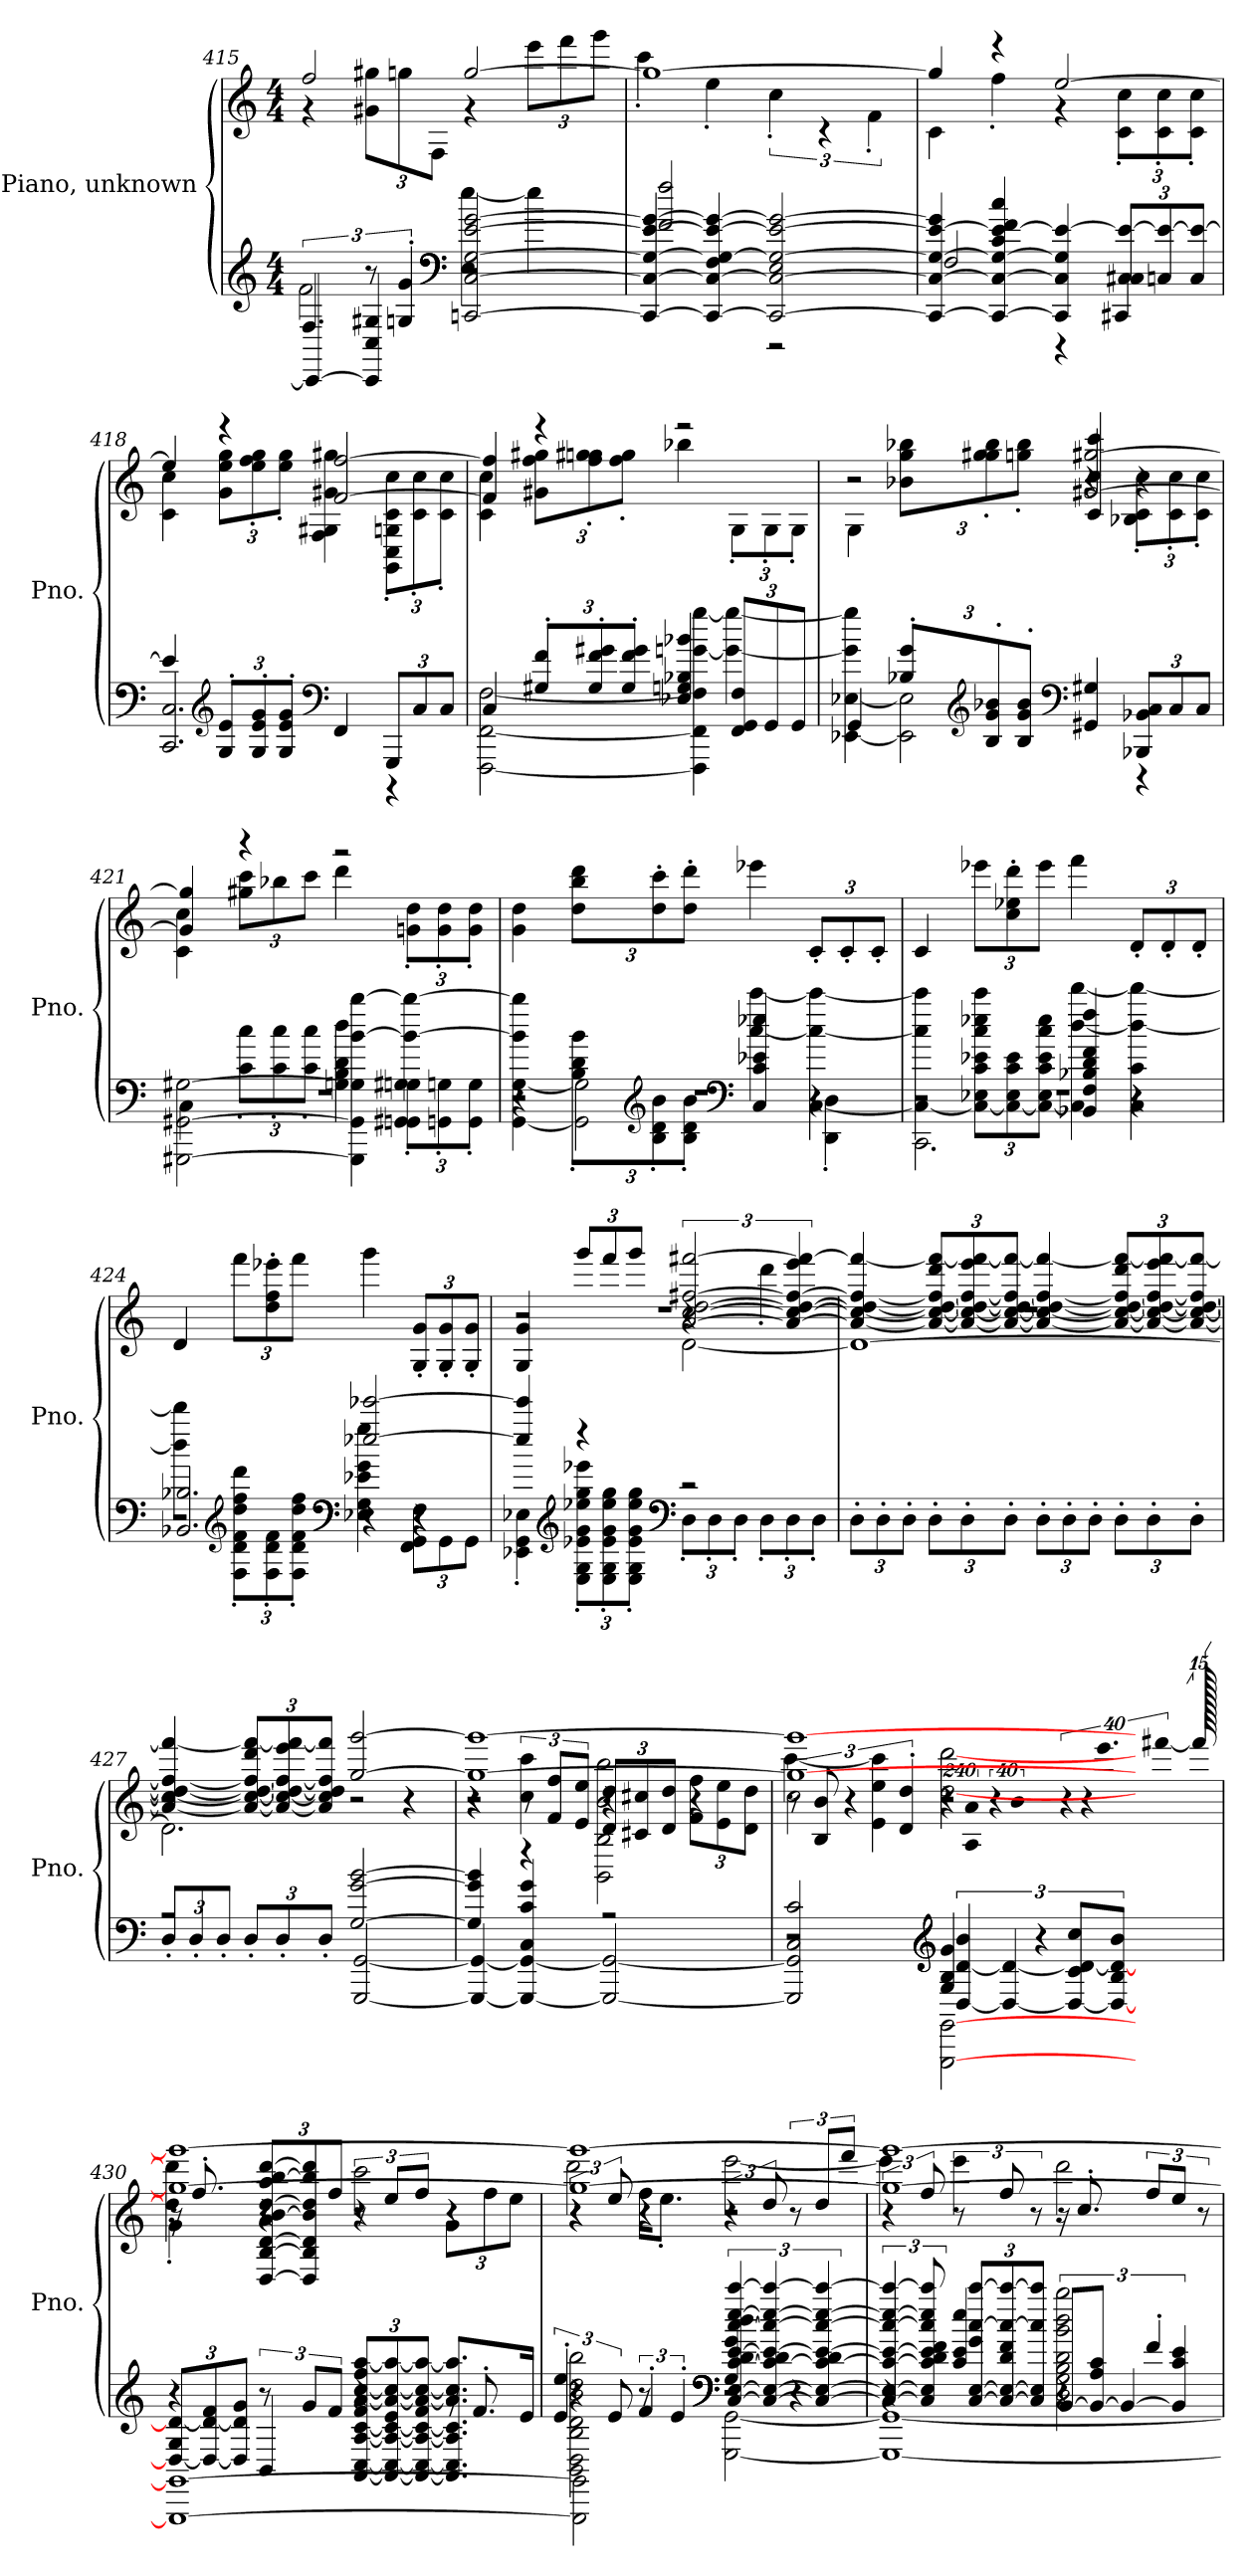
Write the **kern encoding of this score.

**kern	**kern
*part1	*part1
*staff2	*staff1
*I"Piano, unknown	*
*I'Pno.	*
*clefG2	*clefG2
*k[]	*k[]
*M4/4	*M4/4
=415	=415
*^	*^
*	*^	*	*
6.F/	2f\	4CC#/_	2ff/	4r
*	*	*	*	*Xbrackettup
12r	.	4CC#/] 4C/ 4G#X/	.	12g#X\ 12gg#X\L
6Gn/' 6g/'	.	.	.	12ggn\
.	.	.	.	12F\J
*clefF4	*	*	*	*
[2CCn/ [2C/ [2G/ [2e/ [2g/	4E\ [4ee\	2r	[2gg/	4r
.	4ee\]	.	.	12eee\L
.	.	.	.	12fff\
.	.	.	.	12ggg\J
*	*v	*v	*	*
!!LO:LB:g=z	!!
=416	=416	=416	=416
4CC/_ 4C/_ 4G/_ 4e/_ 4g/_	2f/ 2ff/	1gg_	4ccc'\
4CC/_ 4C/_ 4F/ 4G/_ 4e/_ 4g/_	.	.	4ee'\
*	*	*	*brackettup
2CC/_ 2C/_ 2E/ 2G/_ 2e/_ 2g/_	2r	.	6cc'\
.	.	.	6r
.	.	.	6f'\
=417	=417	=417	=417
4CC/_ 4C/_ 4G/_ 4e/_ 4g/]	2F/	4gg/]	4c\
4CC/_ 4C/_ 4G/_ 4c/ 4e/_ 4f/ 4cc/	.	4r	4ff'\
4CC/] 4C/] 4G/] 4e/_	4r	[2ee/	4r
*Xbrackettup	*	*	*Xbrackettup
12C/ 12C#X/ 12e/_L	4CC#X/	.	12c\' 12cc\'L
12Cn/ 12e/_	.	.	12c\' 12cc\'
12C/ 12e/_J	.	.	12c\' 12cc\'J
=418	=418	=418	=418
4e/]	2.CC/ 2.C/	4ee/]	4c\ 4cc\
*clefG2	*	*	*
12G/' 12e/'L	.	4r	12g\ 12ee\ 12gg\L
12G/' 12e/' 12g/'	.	.	12ee\' 12ff\' 12gg\'
12G/' 12e/' 12g/'J	.	.	12ee\' 12gg\'J
*clefF4	*	*	*
4FF/	.	[2f/ [2ff/	4F\ 4G#X\ 4g#X\ 4gg#X\
12GGG/L	4r	.	12GG\' 12C\' 12Gn\' 12c\' 12cc\'L
12C/	.	.	12c\' 12cc\'
12C/J	.	.	12c\' 12cc\'J
!!LO:PB:g=z	!!
=419	=419	=419	=419
4C/	[2FFF\ [2FF\ [2F\	4f/] 4ff/]	4c\ 4cc\
12G#X/' 12f/'L	.	4r	12g#X\ 12ff\ 12gg#X\L
12G#/' 12f/' 12g#X/'	.	.	12ff\' 12ggn\' 12gg#X\'
12G#/' 12f/' 12g#/'J	.	.	12ff\' 12gg#\'J
4E-X/ 4Gn/ 4B-X/ 4b-X/	4FFF\] 4FF\] 4F\] [4gn\ [4gg\	2r	4bb-X\
12FF/ 12GG/ 12F/L	4g\_ 4gg\_	.	12G'\L
12GG/	.	.	12G'\
12GG/J	.	.	12G'\J
=420	=420	=420	=420
*	*	*	*^
4GG/	[4EE-X\ [4E-X\ 4g\] 4gg\]	2r	4G\	2r
12B-X/' 12g/'L	2EE-\] 2E-\]	.	12b-X\ 12gg\ 12bb-X\L	.
*clefG2	*	*	*	*
12B-/' 12g/' 12b-X/'	.	.	12gg\' 12gg#X\' 12bb-\'	.
12B-/' 12g/' 12b-/'J	.	.	12ggn\' 12bb-\'J	.
*clefF4	*	*	*	*
4GG#X/ 4G#X/	.	[2g#X/ [2gg#X/	4r	4c/ 4cc/ 4ccc/
12BBB-X/ 12BB-X/ 12C/L	4r	.	12B-X\' 12c\' 12cc\'L	4r
12C/	.	.	12c\' 12cc\'	.
12C/J	.	.	12c\' 12cc\'J	.
*	*	*	*v	*v
!!LO:LB:g=z
=421	=421	=421	=421
*	*^	*	*
1r	4C\	[2GGG#X\ [2GG#X\ [2G#X\	4g#/] 4gg#/]	4c\ 4cc\
.	12c\' 12cc\'L	.	4r	12gg#X\ 12ccc\L
.	12c\' 12cc\'	.	.	12bb-X\
.	12c\' 12cc\'J	.	.	12ccc\J
.	4Gn\ 4B\ 4d\ 4dd\	4GGG#\] 4GG#\] 4G#\] [4b\ [4bb\	2r	4ddd\
.	12GGn\' 12GG#X\' 12Gn\' 12G#X\'L	4b\_ 4bb\_	.	12gn\' 12dd\'L
.	12GGn\' 12Gn\'	.	.	12g\' 12dd\'
.	12GG\' 12G\'J	.	.	12g\' 12dd\'J
*	*	*	*v	*v
=422	=422	=422	=422
*	*	*^	*
1r	4r	2r	[4GG\ [4G\ 4b\] 4bb\]	4g\ 4dd\
.	12B\' 12d\' 12b\'L	.	2GG\] 2G\]	12dd\ 12bb\ 12ddd\L
*clefG2	*	*	*	*
.	12B\' 12d\' 12b\'	.	.	12dd\' 12ccc\'
.	12B\' 12d\' 12b\'J	.	.	12dd\' 12ddd\'J
*clefF4	*	*	*	*
.	[4cc\ [4ccc\	4C/ 4c/ 4e-X/ 4ee-X/	.	4eee-X\
.	[4C\ 4cc\_ 4ccc\_	4r	4DD\' 4D\'	12c'/L
.	.	.	.	12c'/
.	.	.	.	12c'/J
=423	=423	=423	=423	=423
1r	4C\_ 4cc\] 4ccc\]	2r	2.CC\	4c/
.	12C\_ 12E-X\ 12c\ 12e-X\ 12cc\ 12ee-X\ 12ccc\L	.	.	12eee-X\L
.	12C\_ 12E-\ 12c\ 12e-\	.	.	12cc\' 12ee-X\' 12ddd\'
.	12C\_ 12E-\ 12c\ 12e-\ 12cc\ 12ee-\J	.	.	12eee-\J
.	4C\] [4dd\ [4ddd\	4BB-X/ 4F/ 4B-X/ 4d/ 4f/ 4ff/	.	4fff\
.	4C\ 4c\ 4dd\_ 4ddd\_	4r	4r	12d'/L
.	.	.	.	12d'/
.	.	.	.	12d'/J
!!LO:LB:g=z
=424	=424	=424	=424	=424
2r	4dd\] 4ddd\]	2.BB-X/ 2.B-X/	2r	4d/
*clefG2	*	*	*	*
.	12F\' 12d\' 12f\' 12dd\' 12ff\' 12ddd\'L	.	.	12fff\L
.	12F\' 12d\' 12f\'	.	.	12dd\' 12ff\' 12eee-X\'
.	12F\' 12d\' 12f\' 12dd\' 12ff\'J	.	.	12fff\J
*clefF4	*	*	*	*
[2ee-X/ [2eee-X/	4r	.	4E-X\ 4G\ 4e-X\ 4g\ 4gg\	4ggg\
.	12FF\ 12GG\ 12F\L	4r	4r	12G/' 12g/'L
.	12GG\	.	.	12G/' 12g/'
.	12GG\J	.	.	12G/' 12g/'J
*	*v	*v	*v	*
=425	=425	=425
*	*	*^
*	*	*	*^
*	*	*	*	*^
4ee-/] 4eee-/]	4EE-X\' 4GG\' 4E-X\'	1r	2r	4G/ 4g/	2r
*clefG2	*	*	*	*	*
4r	12E-\' 12G\' 12e-X\' 12g\' 12ee-X\' 12gg\' 12eee-X\'L	.	.	12ggg/L	.
.	12E-\' 12G\' 12e-\' 12g\' 12ee-\' 12gg\'	.	.	12fff/	.
.	12E-\' 12G\' 12e-\' 12g\' 12ee-\' 12gg\'J	.	.	12ggg/J	.
*clefF4	*	*	*	*	*
*	*	*	*	*brackettup	*
2r	12D'\L	.	4r	[3a/ [3cc/ [3dd/ [3ff#X/ [3fff#X/	[2d\
.	12D'\	.	.	.	.
.	12D'\J	.	.	.	.
.	12D'\L	.	4ddd'\	.	.
.	12D'\	.	.	6a/_ 6cc/_ 6dd/_ 6ff#/_ 6eee/ 6fff#/_	.
.	12D'\J	.	.	.	.
*v	*v	*	*	*	*
*	*	*	*v	*v
!!LO:LB:g=z
=426	=426	=426	=426
12D'\L	1r	4a/_ 4cc/_ 4dd/_ 4ff#/_ 4fff#/_	1d_
12D'\	.	.	.
12D'\J	.	.	.
*	*	*Xbrackettup	*
12D'\L	.	12a/_ 12cc/_ 12dd/_ 12ff#/_ 12ddd/ 12fff#/_L	.
12D'\	.	12a/_ 12cc/_ 12dd/_ 12ff#/_ 12eee/ 12fff#/_	.
12D'\J	.	12a/_ 12cc/_ 12dd/_ 12ff#/_ 12fff#/_J	.
12D'\L	.	4a/_ 4cc/_ 4dd/_ 4ff#/_ 4fff#/_	.
12D'\	.	.	.
12D'\J	.	.	.
12D'\L	.	12a/_ 12cc/_ 12dd/_ 12ff#/_ 12ddd/ 12fff#/_L	.
12D'\	.	12a/_ 12cc/_ 12dd/_ 12ff#/_ 12eee/ 12fff#/_	.
12D'\J	.	12a/_ 12cc/_ 12dd/_ 12ff#/_ 12fff#/_J	.
=427	=427	=427	=427
*^	*	*	*
2r	12D'/L	2r	4a/_ 4cc/_ 4dd/_ 4ff#/_ 4fff#/_	2.d\]
.	12D'/	.	.	.
.	12D'/J	.	.	.
.	12D'/L	.	12a/_ 12cc/_ 12dd/_ 12ff#/_ 12ddd/ 12fff#/_L	.
.	12D'/	.	12a/_ 12cc/_ 12dd/_ 12ff#/_ 12eee/ 12fff#/_	.
.	12D'/J	.	12a/] 12cc/] 12dd/] 12ff#/] 12fff#/]J	.
[2G/ [2g/ [2b/	[2GGG/ [2GG/	[2gg/ [2ggg/	2r	.
.	.	.	.	4r
=428	=428	=428	=428	=428
*	*	*	*	*^
4G/] 4g/] 4b/]	4GGG/_ 4GG/_	1gg_ 1ggg_	4r	4r	2r
*	*	*	*	*brackettup	*
4r	4GGG/_ 4GG/_ 4C/ 4c/ 4g/	.	4cc\ 4ccc\	12r	.
.	.	.	.	12f/ 12ff/L	.
.	.	.	.	12e/ 12ee/J	.
*	*	*	*	*Xbrackettup	*
2r	2GGG/_ 2GG/_	.	4r	12d/ 12dd/L	2BB\ 2B\ 2b\ 2bb\
.	.	.	.	12c#X/ 12cc#X/	.
.	.	.	.	12d/ 12dd/J	.
.	.	.	12f\ 12ff\L	4r	.
.	.	.	12e\ 12ee\	.	.
.	.	.	12d\ 12dd\J	.	.
!!LO:LB:g=z	!!	!!	!!
=429	=429	=429	=429	=429	=429
*	*^	*	*	*	*
*	*	*	*	*	*brackettup	*
2r	2GGG/] 2GG/] 2C/ 2c/	2r	1gg_ 1ggg_	[4ccc\	12r	2cc\
.	.	.	.	.	12B/ 12b/	.
.	.	.	.	.	6r	.
.	.	.	.	4e\ 4ee\ 4ccc\]	.	.
.	.	.	.	.	6d/' 6dd/'	.
*clefG2	*	*	*	*	*	*
*	*brackettup	*	*	*	*	*
!	!	!	!	!	!LO:N:vis=16	!
4G/ 4B/ 4g/	[6D/ [6d/ 6b/	[2GGG\ [2GG\	.	2r	1920%137r	[2dd\ [2ddd\
!	!	!	!	!	!LO:N:vis=16	!
.	.	.	.	.	1920%137A/ 1920%137a/	.
!	!	!	!	!	!LO:N:vis=32	!
.	.	.	.	.	640%23r	.
.	6D/_ 6d/_	.	.	.	.	.
!	!	!	!	!	!LO:N:vis=16	!
.	.	.	.	.	1920%137b/	.
!	!	!	!	!	!LO:N:vis=32	!
4r	.	.	.	.	640%23r	.
!	!	!	!	!	!LO:N:vis=32	!
.	.	.	.	.	640%23r	.
!	!	!	!	!	!LO:N:vis=16.	!
.	.	.	.	.	960%103eee/LL	.
.	12D/_ 12c/ 12d/_ 12cc/L	.	.	.	.	.
.	12D/_ 12B/ 12d/_ 12b/J	.	.	.	.	.
.	.	.	.	.	[240%17fff#X/J	.
1920ryy	1920ryy	1920ryy	1920ryy	1920ryy	1920fff#/]	1920ryy
=430	=430	=430	=430	=430	=430	=430
*	*Xbrackettup	*	*	*	*	*
4r	12D/_ 12G/ 12d/_L	1GGG_ 1GG_	1gg_ 1ggg_	4g'\	16r	4dd\] 4ddd\]
.	.	.	.	.	8.ff'/	.
.	12D/_ 12d/_ 12f/	.	.	.	.	.
.	12D/] 12d/] 12g/J	.	.	.	.	.
*	*brackettup	*	*	*	*Xbrackettup	*
4BB/	12r	.	.	4r	[12D/ [12B/ [12d/ 12a/ [12b/ [12dd/ 12aa/ [12bb/ [12ddd/L	4r
.	12g/L	.	.	.	12D/] 12B/] 12d/] 12b/] 12dd/] 12bb/] 12ddd/]	.
.	12f/J	.	.	.	12ff/J	.
*	*Xbrackettup	*	*	*	*brackettup	*
4r	[12AA/ [12C/ [12A/ [12c/ 12f/ [12a/ [12cc/ 12ff/ [12aa/L	.	.	4r	12r	2ccc\
.	12AA/_ 12C/_ 12A/_ 12c/_ 12e/ 12a/_ 12cc/_ 12aa/_	.	.	.	12ee/L	.
.	12AA/_ 12C/_ 12A/_ 12c/_ 12f/ 12a/_ 12cc/_ 12aa/_J	.	.	.	12ff/J	.
*	*	*	*	*Xbrackettup	*	*
16r	8.AA/] 8.C/] 8.A/] 8.c/] 8.a/] 8.cc/] 8.aa/]L	.	.	12g\L	4r	.
8.f'/	.	.	.	.	.	.
.	.	.	.	12ff\	.	.
.	.	.	.	12ee\J	.	.
.	16e/Jk	.	.	.	.	.
!!LO:LB:g=z	!!	!!	!!
=431	=431	=431	=431	=431	=431	=431
*	*	*brackettup	*	*	*brackettup	*
*	*	*^	*	*	*	*
4r	2BB\ 2D\ 2B\ 2d\ 2b\ 2dd\ 2bb\	6e/' 6ee/'	2GGG\] 2GG\]	1gg_ 1ggg_	4r	6r	2ddd\
.	.	12e/	.	.	.	12ee/	.
4f'/	.	12r	.	.	16ff\KL	4r	.
.	.	.	.	.	8.ee'\J	.	.
.	.	6e'/	.	.	.	.	.
*clefF4	*	*	*	*	*	*	*
4G/ 4g/	2r	[6C/ [6E/ [6c/ 6d/ [6e/ [6cc/ 6dd/ [6ee/ [6ccc/	[2GGG\ [2GG\	.	[2eee\	6r	2r
.	.	6C/_ 6E/_ 6c/_ 6d/ 6e/_ 6cc/_ 6ee/_ 6ccc/_	.	.	.	12dd/	.
4r	.	.	.	.	.	12r	.
.	.	6C/_ 6E/_ 6c/_ 6d/ 6e/_ 6cc/_ 6ee/_ 6ccc/_	.	.	.	12dd/L	.
.	.	.	.	.	.	12fff/J	.
*	*	*	*	*	*	*v	*v
=432	=432	=432	=432	=432	=432	=432
4r	2r	6C/_ 6E/_ 6c/_ 6e/_ 6cc/_ 6ee/_ 6ccc/_	1GGG_ 1GG_	1gg_ 1ggg_	4eee\]	6r
.	.	12C/] 12E/] 12c/] 12d/ 12e/] 12f/ 12cc/] 12ee/] 12ccc/]	.	.	.	12ff/
*	*	*Xbrackettup	*	*	*	*
4c/ 4e/ 4ee/	.	[12C/ [12E/ 12g/ [12cc/ [12ccc/L	.	.	4eee\	12r
.	.	12C/_ 12E/_ 12d/ 12f/ 12cc/_ 12ccc/_	.	.	.	12ff/
.	.	12C/] 12E/] 12cc/] 12ccc/]J	.	.	.	12r
*	*	*brackettup	*	*	*	*
4r	2D\ 2G\ 2B\ 2d\ 2b\ 2dd\ 2bb\	[12BB/L	.	.	2ddd\	16r
.	.	.	.	.	.	8.cc'/
.	.	12BB/_ 12A/ 12c/J	.	.	.	.
.	.	6BB/_	.	.	.	.
4f'/	.	.	.	.	.	12ff/L
.	.	6BB/] 6c/ 6e/	.	.	.	12ee/J
.	.	.	.	.	.	12r
*v	*v	*v	*v	*	*	*
*	*v	*v	*v
=	=
*-	*-
